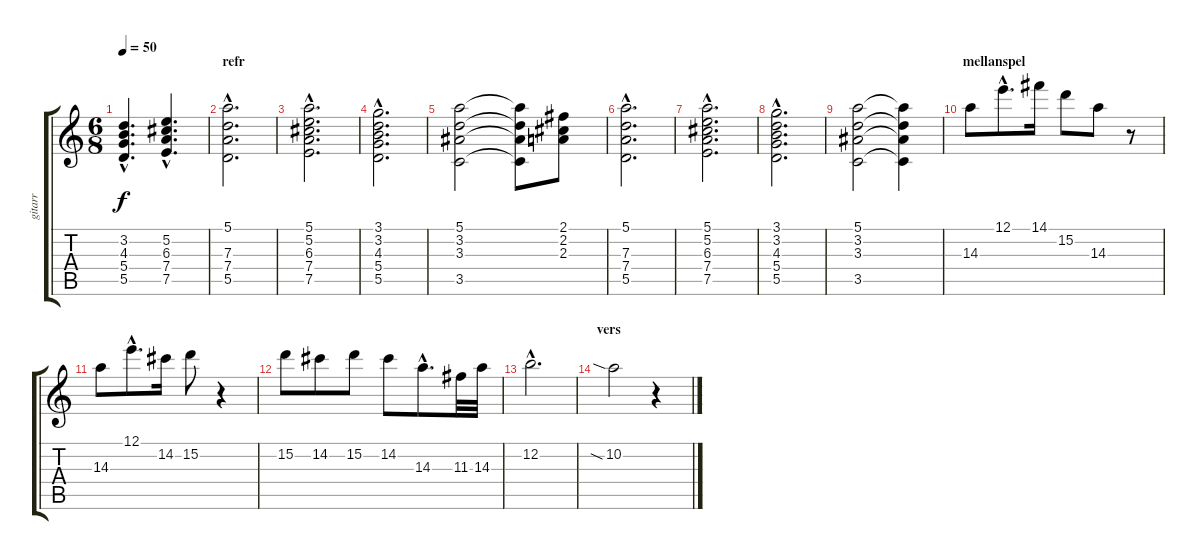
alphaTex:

\track ("gitarr" "gitarr") {instrument overdrivenguitar}
\staff {score tabs}
\tuning (E4 B3 G3 D3 A2 E2) {hide}
\ts (6 8)
\tempo 50
\clef g2
\ks c
(3.2{hac} 4.3{hac} 5.4{hac} 5.5{hac}).4{d dy f} (5.2{hac} 6.3{hac} 7.4{hac} 7.5{hac}).4{d} |
\section ("" "refr")
(5.1{hac} 7.3{hac} 7.4{hac} 5.5{hac}).2{d} |
(5.1{hac} 5.2{hac} 6.3{hac} 7.4{hac} 7.5{hac}).2{d} |
(3.1{hac} 3.2{hac} 4.3{hac} 5.4{hac} 5.5{hac}).2{d} |
(5.1 3.2 3.3 3.5).2 (5.1{t} 3.2{t} 3.3{t} 3.5{t}).8 (2.1 2.2 2.3).8 |
(5.1{hac} 7.3{hac} 7.4{hac} 5.5{hac}).2{d} |
(5.1{hac} 5.2{hac} 6.3{hac} 7.4{hac} 7.5{hac}).2{d} |
(3.1{hac} 3.2{hac} 4.3{hac} 5.4{hac} 5.5{hac}).2{d} |
(5.1 3.2 3.3 3.5).2 (5.1{t} 3.2{t} 3.3{t} 3.5{t}).4 |
\section ("" "mellanspel")
14.3.8 12.1{hac}.8{d} 14.1.16 15.2.8 14.3.8 r.8 |
14.3.8 12.1{hac}.8{d} 14.2.16 15.2.8 r.4 |
15.2.8 14.2.8 15.2.8 14.2.8 14.3{hac}.8{d} 11.3.32 14.3.32 |
12.2{hac}.2{d} |
\section ("" "vers")
10.2{sia}.2 r.4
